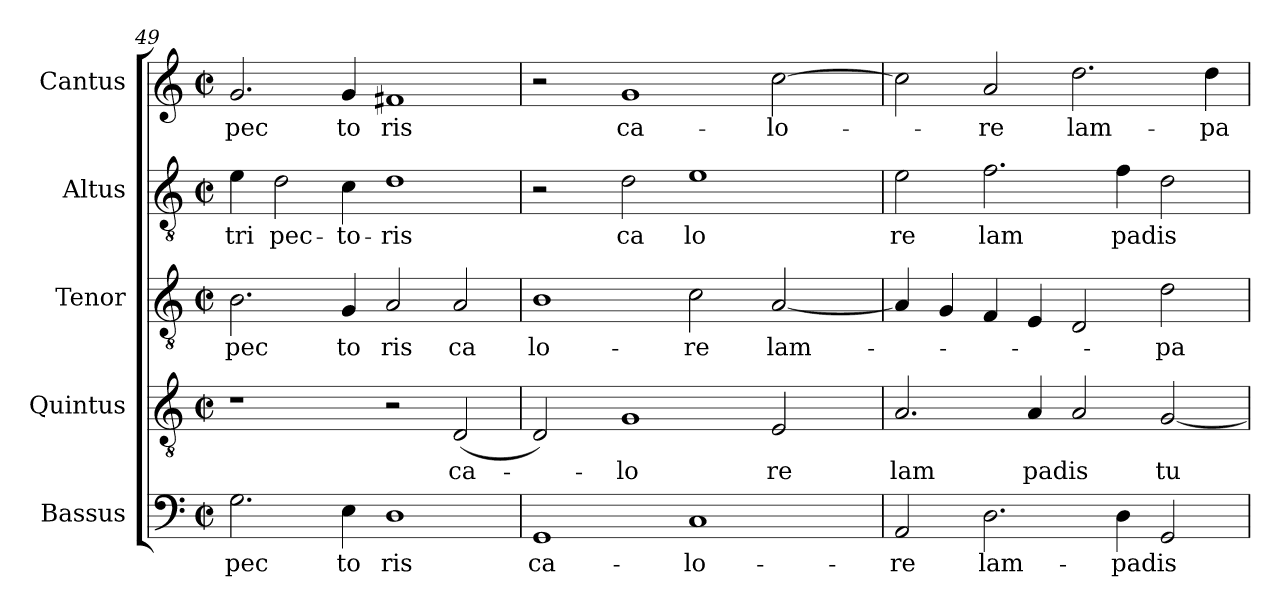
**kern	**text	**kern	**text	**kern	**text	**kern	**text	**kern	**text
*part5	*part5	*part4	*part4	*part3	*part3	*part2	*part2	*part1	*part1
*staff5	*staff5	*staff4	*staff4	*staff3	*staff3	*staff2	*staff2	*staff1	*staff1
*I"Bassus	*	*I"Quintus	*	*I"Tenor	*	*I"Altus	*	*I"Cantus	*
*clefF4	*	*clefGv2	*	*clefGv2	*	*clefGv2	*	*clefG2	*
*M2/2	*	*M2/2	*	*M2/2	*	*M2/2	*	*M2/2	*
*met(c|)	*	*met(c|)	*	*met(c|)	*	*met(c|)	*	*met(c|)	*
=49	=49	=49	=49	=49	=49	=49	=49	=49	=49
!	!LO:LY:b:cj	!	!	!	!LO:LY:b:cj	!	!LO:LY:b:cj	!	!LO:LY:b:cj
2.G\	pec	1r	.	2.B\	pec	4e\	-tri	2.g/	pec
!	!	!	!	!	!	!	!LO:LY:b:cj	!	!
.	.	.	.	.	.	2d\	pec-	.	.
!	!LO:LY:b:cj	!	!	!	!LO:LY:b:cj	!	!LO:LY:b:cj	!	!LO:LY:b:cj
4E\	to	.	.	4G/	to	4c\	-to-	4g/	to
!	!LO:LY:b:cj	!	!	!	!LO:LY:b:cj	!	!LO:LY:b:cj	!	!LO:LY:b:cj
1D	ris	2r	.	2A/	ris	1d	-ris	1f#X	ris
!	!	!	!LO:LY:b:cj	!	!LO:LY:b:cj	!	!	!	!
.	.	(>2D/	ca-	2A/	ca	.	.	.	.
!!LO:LB:g=z
=50	=50	=50	=50	=50	=50	=50	=50	=50	=50
!	!LO:LY:b:cj	!	!	!	!LO:LY:b:cj	!	!	!	!
*	*	*^	*	*	*	*	*	*	*
1GG	ca-	2D/)	16ryy	.	1B	lo-	2r	.	2r	.
.	.	.	64ryy	.	.	.	.	.	.	.
.	.	.	1ryy	.	.	.	.	.	.	.
!	!	!	!	!LO:LY:b:cj	!	!	!	!LO:LY:b:cj	!	!LO:LY:b:cj
.	.	1G	.	-lo	.	.	2d\	ca	1g	ca-
!	!LO:LY:b:cj	!	!	!	!	!LO:LY:b:cj	!	!LO:LY:b:cj	!	!
1C	-lo-	.	.	.	2c\	-re	1e	lo	.	.
.	.	.	2ryy	.	.	.	.	.	.	.
!	!	!	!	!LO:LY:b:cj	!	!LO:LY:b	!	!	!	!LO:LY:b:cj
.	.	2E/	.	re	[<2A/	lam-	.	.	[>2cc\	-lo-
.	.	.	4ryy	.	.	.	.	.	.	.
.	.	.	8ryy	.	.	.	.	.	.	.
.	.	.	32.ryy	.	.	.	.	.	.	.
=51	=51	=51	=51	=51	=51	=51	=51	=51	=51	=51
!	!LO:LY:b:cj	!	!	!LO:LY:b:cj	!	!	!	!LO:LY:b:cj	!	!
*	*	*v	*v	*	*	*	*	*	*	*
2AA/	-re	2.A/	lam	4A/]	.	2e\	re	2cc\]	.
.	.	.	.	4G/	.	.	.	.	.
!	!LO:LY:b:cj	!	!	!	!	!	!LO:LY:b:cj	!	!LO:LY:b:cj
2.D\	lam-	.	.	4F/	.	2.f\	lam	2a/	-re
!	!	!	!LO:LY:b	!	!	!	!	!	!
.	.	4A/	padis	4E/	.	.	.	.	.
!	!	!	!	!	!	!	!	!	!LO:LY:b:cj
.	.	2A/	.	2D/	.	.	.	2.dd\	lam-
!	!LO:LY:b	!	!	!	!	!	!LO:LY:b	!	!
4D\	-padis	.	.	.	.	4f\	padis	.	.
!	!	!	!LO:LY:b:cj	!	!LO:LY:b:cj	!	!	!	!
2GG/	.	[<2G/	tu	2d\	-pa-	2d\	.	.	.
!	!	!	!	!	!	!	!	!	!LO:LY:b:cj
.	.	.	.	.	.	.	.	4dd\	-pa-
=	=	=	=	=	=	=	=	=	=
*-	*-	*-	*-	*-	*-	*-	*-	*-	*-
